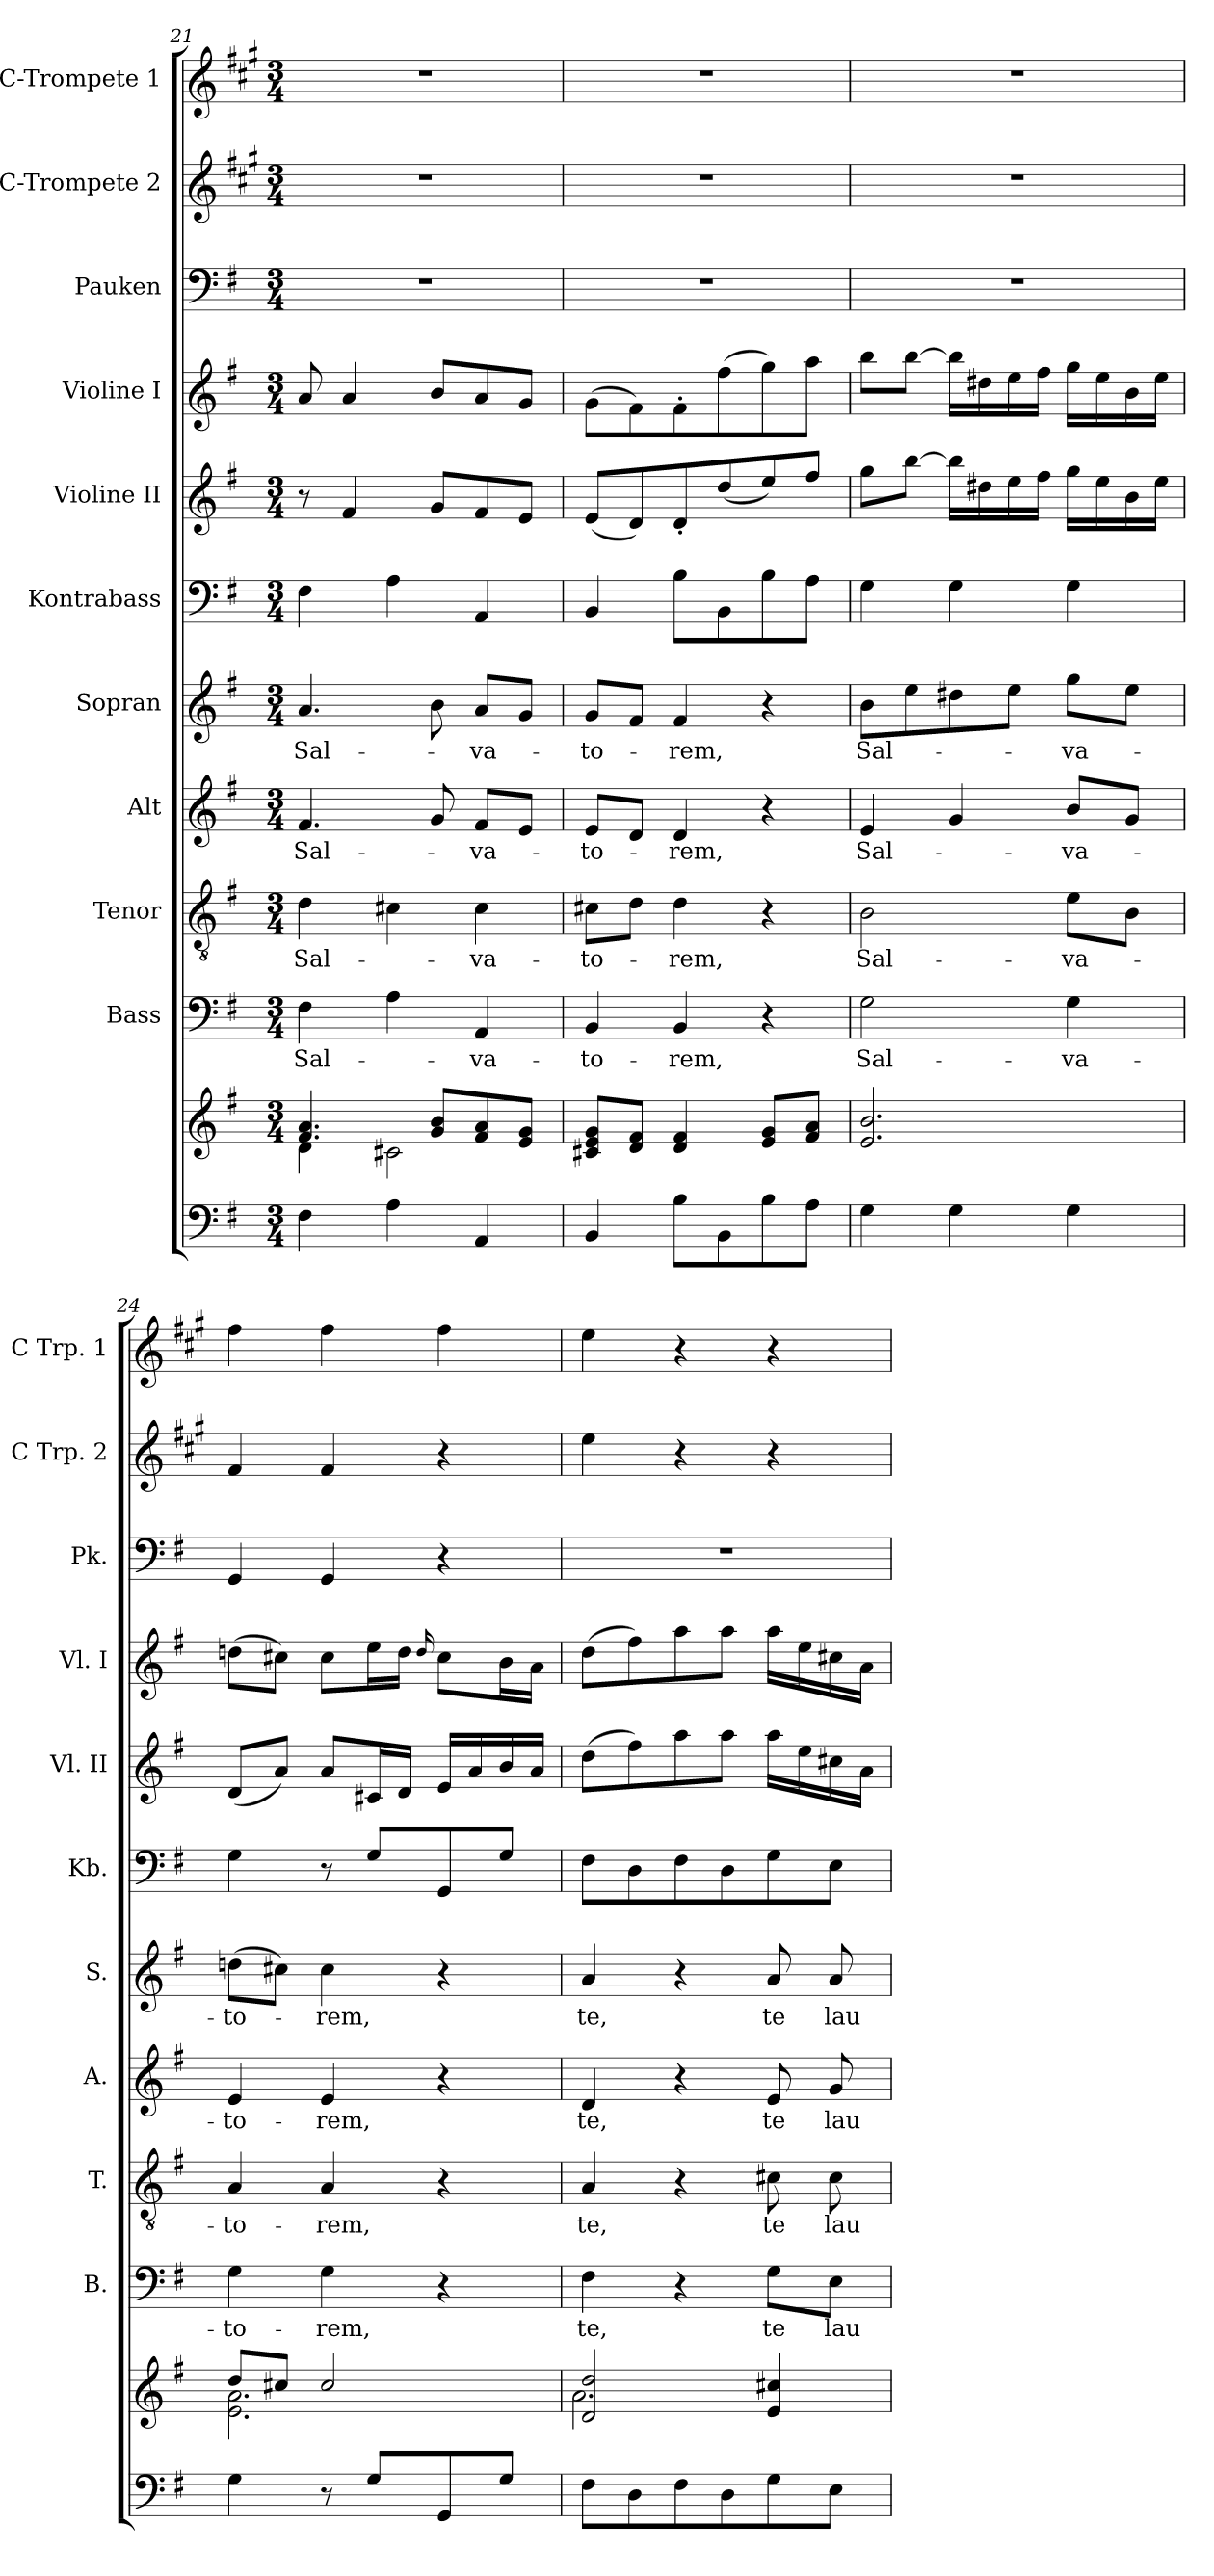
**kern	**kern	**kern	**text	**kern	**text	**kern	**text	**kern	**text	**kern	**kern	**kern	**kern	**kern	**kern
*part11	*part11	*part10	*part10	*part9	*part9	*part8	*part8	*part7	*part7	*part6	*part5	*part4	*part3	*part2	*part1
*staff12	*staff11	*staff10	*staff10	*staff9	*staff9	*staff8	*staff8	*staff7	*staff7	*staff6	*staff5	*staff4	*staff3	*staff2	*staff1
*	*	*I"Bass	*	*I"Tenor	*	*I"Alt	*	*I"Sopran	*	*I"Kontrabass	*I"Violine II	*I"Violine I	*I"Pauken	*I"C-Trompete 2	*I"C-Trompete 1
*	*	*I'B.	*	*I'T.	*	*I'A.	*	*I'S.	*	*I'Kb.	*I'Vl. II	*I'Vl. I	*I'Pk.	*I'C Trp. 2	*I'C Trp. 1
!!LO:PB:g=z
*clefF4	*clefG2	*clefF4	*	*clefGv2	*	*clefG2	*	*clefG2	*	*clefF4	*clefG2	*clefG2	*clefF4	*clefG2	*clefG2
*	*	*	*	*	*	*	*	*	*	*ITrd7c12	*	*	*	*ITrd1c2	*ITrd1c2
*k[f#]	*k[f#]	*k[f#]	*	*k[f#]	*	*k[f#]	*	*k[f#]	*	*k[f#]	*k[f#]	*k[f#]	*k[f#]	*k[f#]	*k[f#]
*G:	*G:	*G:	*	*G:	*	*G:	*	*G:	*	*G:	*G:	*G:	*G:	*G:	*G:
*M3/4	*M3/4	*M3/4	*	*M3/4	*	*M3/4	*	*M3/4	*	*M3/4	*M3/4	*M3/4	*M3/4	*M3/4	*M3/4
=21	=21	=21	=21	=21	=21	=21	=21	=21	=21	=21	=21	=21	=21	=21	=21
*	*^	*	*	*	*	*	*	*	*	*	*	*	*	*	*
!	!	!	!	!LO:LY:b	!	!LO:LY:b	!	!LO:LY:b	!	!LO:LY:b	!	!	!	!	!	!
4F#\	4.f#/ 4.a/	4d\	4F#\	Sal-	4d\	Sal-	4.f#/	Sal-	4.a/	Sal-	4FF#\	8r	8a/	2.r	2.r	2.r
.	.	.	.	.	.	.	.	.	.	.	.	4f#/	4a/	.	.	.
4A\	.	2c#X\	4A\	.	4c#X\	.	.	.	.	.	4AA\	.	.	.	.	.
.	8g/ 8b/L	.	.	.	.	.	8g/	.	8b\	.	.	8g/L	8b/L	.	.	.
!	!	!	!	!LO:LY:b	!	!LO:LY:b	!	!LO:LY:b	!	!LO:LY:b	!	!	!	!	!	!
4AA/	8f#/ 8a/	.	4AA/	-va-	4c#\	-va-	8f#/L	-va-	8a/L	-va-	4AAA/	8f#/	8a/	.	.	.
.	8e/ 8g/J	.	.	.	.	.	8e/J	.	8g/J	.	.	8e/J	8g/J	.	.	.
*	*v	*v	*	*	*	*	*	*	*	*	*	*	*	*	*	*
=22	=22	=22	=22	=22	=22	=22	=22	=22	=22	=22	=22	=22	=22	=22	=22
!	!	!	!LO:LY:b	!	!LO:LY:b	!	!LO:LY:b	!	!LO:LY:b	!	!	!	!	!	!
4BB/	8c#X/ 8e/ 8g/L	4BB/	-to-	8c#X\L	-to-	8e/L	-to-	8g/L	-to-	4BBB/	(<8e/L	(>8g\L	2.r	2.r	2.r
.	8d/ 8f#/J	.	.	8d\J	.	8d/J	.	8f#/J	.	.	8d/)	8f#\)	.	.	.
!	!	!	!LO:LY:b	!	!LO:LY:b	!	!LO:LY:b	!	!LO:LY:b	!	!	!	!	!	!
8B\L	4d/ 4f#/	4BB/	-rem,	4d\	-rem,	4d/	-rem,	4f#/	-rem,	8BB\L	8d'</	8f#'>\	.	.	.
8BB\	.	.	.	.	.	.	.	.	.	8BBB\	(<8dd/	(>8ff#\	.	.	.
8B\	8e/ 8g/L	4r	.	4r	.	4r	.	4r	.	8BB\	8ee/)	8gg\)	.	.	.
8A\J	8f#/ 8a/J	.	.	.	.	.	.	.	.	8AA\J	8ff#/J	8aa\J	.	.	.
=23	=23	=23	=23	=23	=23	=23	=23	=23	=23	=23	=23	=23	=23	=23	=23
!	!	!	!LO:LY:b	!	!LO:LY:b	!	!LO:LY:b	!	!LO:LY:b	!	!	!	!	!	!
4G\	2.e/ 2.b/	2G\	Sal-	2B\	Sal-	4e/	Sal-	8b\L	Sal-	4GG\	8gg\L	8bb\L	2.r	2.r	2.r
.	.	.	.	.	.	.	.	8ee\	.	.	[8bb\J	[8bb\J	.	.	.
4G\	.	.	.	.	.	4g/	.	8dd#X\	.	4GG\	16bb\LL]	16bb\LL]	.	.	.
.	.	.	.	.	.	.	.	.	.	.	16dd#X\	16dd#X\	.	.	.
.	.	.	.	.	.	.	.	8ee\J	.	.	16ee\	16ee\	.	.	.
.	.	.	.	.	.	.	.	.	.	.	16ff#\JJ	16ff#\JJ	.	.	.
!	!	!	!LO:LY:b	!	!LO:LY:b	!	!LO:LY:b	!	!LO:LY:b	!	!	!	!	!	!
4G\	.	4G\	-va-	8e\L	-va-	8b/L	-va-	8gg\L	-va-	4GG\	16gg\LL	16gg\LL	.	.	.
.	.	.	.	.	.	.	.	.	.	.	16ee\	16ee\	.	.	.
.	.	.	.	8B\J	.	8g/J	.	8ee\J	.	.	16b\	16b\	.	.	.
.	.	.	.	.	.	.	.	.	.	.	16ee\JJ	16ee\JJ	.	.	.
=24	=24	=24	=24	=24	=24	=24	=24	=24	=24	=24	=24	=24	=24	=24	=24
*	*^	*	*	*	*	*	*	*	*	*	*	*	*	*	*
!	!	!	!	!LO:LY:b	!	!LO:LY:b	!	!LO:LY:b	!	!LO:LY:b	!	!	!	!	!	!
4G\	8dd/L	2.e\ 2.a\	4G\	-to-	4A/	-to-	4e/	-to-	(>8ddn\L	-to-	4GG\	(<8d/L	(>8ddn\L	4GG/	4e/	4ee\
.	8cc#X/J	.	.	.	.	.	.	.	8cc#X\J)	.	.	8a/J)	8cc#X\J)	.	.	.
!	!	!	!	!LO:LY:b	!	!LO:LY:b	!	!LO:LY:b	!	!LO:LY:b	!	!	!	!	!	!
8r	2cc#/	.	4G\	-rem,	4A/	-rem,	4e/	-rem,	4cc#\	-rem,	8r	8a/L	8cc#\L	4GG/	4e/	4ee\
8G/L	.	.	.	.	.	.	.	.	.	.	8GG/L	16c#X/L	16ee\L	.	.	.
.	.	.	.	.	.	.	.	.	.	.	.	16d/JJ	16dd\JJ	.	.	.
.	.	.	.	.	.	.	.	.	.	.	.	.	16qqdd/	.	.	.
8GG/	.	.	4r	.	4r	.	4r	.	4r	.	8GGG/	16e/LL	8cc#\L	4r	4r	4ee\
.	.	.	.	.	.	.	.	.	.	.	.	16a/	.	.	.	.
8G/J	.	.	.	.	.	.	.	.	.	.	8GG/J	16b/	16b\L	.	.	.
.	.	.	.	.	.	.	.	.	.	.	.	16a/JJ	16a\JJ	.	.	.
!!LO:PB:g=z
=25	=25	=25	=25	=25	=25	=25	=25	=25	=25	=25	=25	=25	=25	=25	=25	=25
!	!	!	!	!LO:LY:b	!	!LO:LY:b	!	!LO:LY:b	!	!LO:LY:b	!	!	!	!	!	!
8F#\L	2d/ 2dd/	2.a\	4F#\	te,	4A/	te,	4d/	te,	4a/	te,	8FF#\L	(>8dd\L	(>8dd\L	2.r	4dd\	4dd\
8D\	.	.	.	.	.	.	.	.	.	.	8DD\	8ff#\)	8ff#\)	.	.	.
8F#\	.	.	4r	.	4r	.	4r	.	4r	.	8FF#\	8aa\	8aa\	.	4r	4r
8D\	.	.	.	.	.	.	.	.	.	.	8DD\	8aa\J	8aa\J	.	.	.
!	!	!	!	!LO:LY:b	!	!LO:LY:b	!	!LO:LY:b	!	!LO:LY:b	!	!	!	!	!	!
8G\	4e/ 4cc#X/	.	8G\L	te	8c#X\	te	8e/	te	8a/	te	8GG\	16aa\LL	16aa\LL	.	4r	4r
.	.	.	.	.	.	.	.	.	.	.	.	16ee\	16ee\	.	.	.
!	!	!	!	!LO:LY:b	!	!LO:LY:b	!	!LO:LY:b	!	!LO:LY:b	!	!	!	!	!	!
8E\J	.	.	8E\J	lau-	8c#\	lau-	8g/	lau-	8a/	lau-	8EE\J	16cc#X\	16cc#X\	.	.	.
.	.	.	.	.	.	.	.	.	.	.	.	16a\JJ	16a\JJ	.	.	.
*	*v	*v	*	*	*	*	*	*	*	*	*	*	*	*	*	*
=	=	=	=	=	=	=	=	=	=	=	=	=	=	=	=
*-	*-	*-	*-	*-	*-	*-	*-	*-	*-	*-	*-	*-	*-	*-	*-
